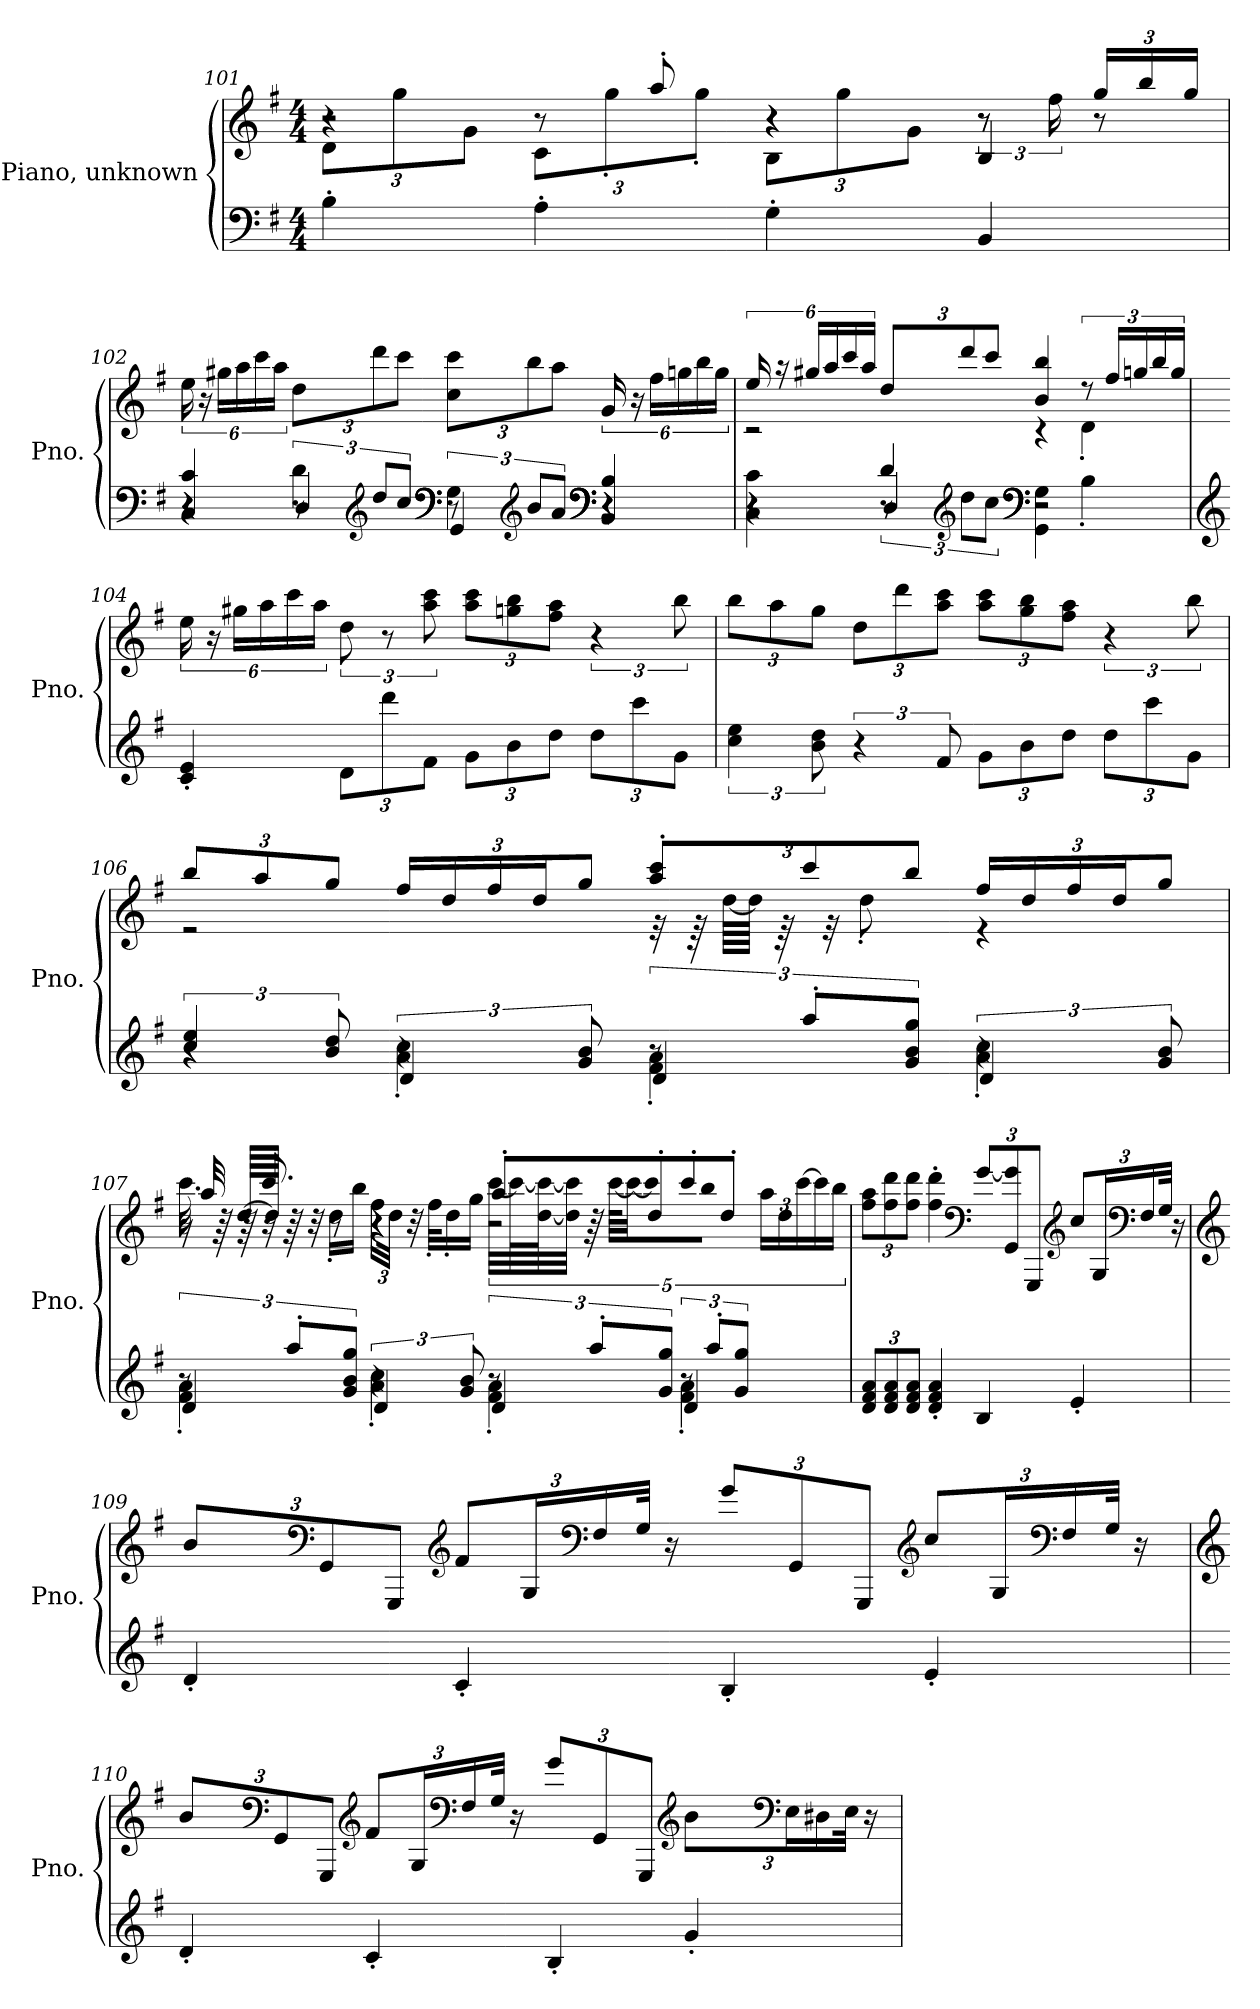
**kern	**kern
*part1	*part1
*staff2	*staff1
*I"Piano, unknown	*
*I'Pno.	*
*clefF4	*clefG2
*k[f#]	*k[f#]
*M4/4	*M4/4
=101	=101
*	*^
*	*	*Xbrackettup
*	*	*^
4B'\	4r	12d\L	2r
.	.	12gg\	.
.	.	12g\J	.
4A'\	8r	12c\L	.
.	.	12gg'\	.
.	8aa'/	.	.
.	.	12gg'\J	.
4G'\	4r	12B\L	4r
.	.	12gg\	.
.	.	12g\J	.
*	*	*brackettup	*
4BB/	8r	12r	4B/
.	.	24ff#\	.
*	*Xbrackettup	*	*
.	24gg/LL	8r	.
.	24bb/	.	.
.	24gg/JJ	.	.
*	*v	*v	*v
!!LO:LB:g=z
=102	=102
*^	*
*	*^	*
*	*	*	*brackettup
4C/ 4c/	4r	4r	24ee\
.	.	.	24r
.	.	.	24gg#X\LL
*	*	*	*Xbrackettup
.	.	.	24aa\
.	.	.	24ccc\
.	.	.	24aa\JJ
12r	4d\	4D/	12dd\L
*clefG2	*	*	*
12dd/L	.	.	12ddd\
12cc/J	.	.	12ccc\J
*clefF4	*	*	*
12r	4G\	4GG/	12cc\ 12ccc\L
*clefG2	*	*	*
12b/L	.	.	12bb\
12a/J	.	.	12aa\J
*clefF4	*	*	*
*	*	*	*brackettup
4BB/ 4B/	4r	4r	24g/
.	.	.	24r
.	.	.	24ff#\LL
*	*	*	*Xbrackettup
.	.	.	24ggn\
.	.	.	24bb\
.	.	.	24gg\JJ
!!LO:LB:g=z
=103	=103	=103	=103
*	*	*	*brackettup
*	*	*	*^
4r	4C\ 4c\	4r	24ee/	2r
.	.	.	24r	.
.	.	.	24gg#X/LL	.
*	*	*	*Xbrackettup	*
.	.	.	24aa/	.
.	.	.	24ccc/	.
.	.	.	24aa/JJ	.
4d/	12r	4D/	12dd/L	.
*clefG2	*	*	*	*
.	12dd\L	.	12ddd/	.
.	12cc\J	.	12ccc/J	.
*clefF4	*	*	*	*
2r	4GG\ 4G\	2r	4b/ 4bb/	4r
*	*	*	*brackettup	*
.	4B'\	.	12r	4d'\
.	.	.	24ff#/LL	.
*	*	*	*Xbrackettup	*
.	.	.	24ggn/	.
.	.	.	24bb/	.
.	.	.	24gg/JJ	.
*v	*v	*v	*	*
*	*v	*v
=104	=104
*clefG2	*
*	*brackettup
4c/' 4e/'	24ee\
.	24r
.	24gg#X\LL
*	*Xbrackettup
.	24aa\
.	24ccc\
.	24aa\JJ
*Xbrackettup	*brackettup
12d\L	12dd\
12ddd\	12r
12f#\J	12aa\ 12ccc\
*	*Xbrackettup
12g\L	12aa\ 12ccc\L
12b\	12ggn\ 12bb\
12dd\J	12ff#\ 12aa\J
*	*brackettup
12dd\L	6r
12ccc\	.
12g\J	12bb\
!!LO:PB:g=z
=105	=105
*brackettup	*Xbrackettup
6cc\ 6ee\	12bb\L
.	12aa\
12b\ 12dd\	12gg\J
6r	12dd\L
.	12ddd\
12f#/	12aa\ 12ccc\J
*Xbrackettup	*
12g\L	12aa\ 12ccc\L
12b\	12gg\ 12bb\
12dd\J	12ff#\ 12aa\J
*	*brackettup
12dd\L	6r
12ccc\	.
12g\J	12bb\
=106	=106
*brackettup	*Xbrackettup
*^	*^
*	*^	*	*
6cc/ 6ee/	4r	4r	12bb/L	2r
.	.	.	12aa/	.
12b/ 12dd/	.	.	12gg/J	.
6r	4a\' 4cc\'	4d/	24ff#/LL	.
.	.	.	24dd/	.
.	.	.	24ff#/	.
.	.	.	24dd/J	.
12g/ 12b/	.	.	12gg/J	.
12r	4f#\' 4a\'	4d/	12aa/' 12ccc/'L	32r
.	.	.	.	64r
.	.	.	.	[64dd\LLLL
.	.	.	.	64dd\JJJJ]
.	.	.	.	64r
12aa'/L	.	.	12ccc/	.
.	.	.	.	32r
.	.	.	.	8dd'\
12g/ 12b/ 12gg/J	.	.	12bb/J	.
6r	4a\' 4cc\'	4d/	24ff#/LL	4r
.	.	.	24dd/	.
.	.	.	24ff#/	.
.	.	.	24dd/J	.
12g/ 12b/	.	.	12gg/J	.
!!LO:LB:g=z
=107	=107	=107	=107	=107
*	*	*	*	*^
12r	4f#\' 4a\'	4d/	16r	32.ccc\	32aa/
.	.	.	.	.	64r
.	.	.	.	64r	[64dd/LLLL
.	.	.	8.ccc'/	16r	64dd/JJJJ]
.	.	.	.	.	64r
12aa'/L	.	.	.	.	.
.	.	.	.	.	32r
.	.	.	.	16dd'\LL	8r
12g/ 12b/ 12gg/J	.	.	.	.	.
.	.	.	.	16bb\JJ	.
6r	4a\' 4cc\'	4d/	4r	24ff#\LL	4r
.	.	.	.	48dd\JJk	.
.	.	.	.	32r	.
.	.	.	.	32ff#'\KLL	.
.	.	.	.	16dd'\	.
12g/ 12b/	.	.	.	.	.
.	.	.	.	16gg\JJ	.
*	*	*	*	*brackettup	*
12r	4f#\' 4a\'	4d/	2r	[40ccc\LLL	8aa'/L
.	.	.	.	80ccc\L_	.
.	.	.	.	[80dd\ 80ccc\_J	.
.	.	.	.	40dd\] 40ccc\]JJJ	.
.	.	.	.	80r	.
12aa'/L	.	.	.	.	.
.	.	.	.	[80ccc\KLLL	.
.	.	.	.	40ccc\J_	.
.	.	.	.	16ccc\]	8dd'/
12g/ 12gg/J	.	.	.	.	.
.	.	.	.	16bb\JJ	.
*	*	*	*	*Xbrackettup	*
12r	4f#\' 4a\'	4d/	.	24aa\LL	8ccc'/
.	.	.	.	24dd\	.
12aa'/L	.	.	.	[24ccc\	.
.	.	.	.	16ccc\]	8dd'/J
12g/ 12gg/J	.	.	.	.	.
.	.	.	.	16bb\JJ	.
*v	*v	*v	*	*	*
*	*v	*v	*v
!!LO:LB:g=z
=108	=108
*Xbrackettup	*
12d/ 12f#/ 12a/L	12ff#\ 12aa\L
12d/ 12f#/ 12a/	12ff#\ 12ddd\
12d/ 12f#/ 12a/J	12ff#\ 12ddd\J
4d/' 4f#/' 4a/'	4ff#\' 4ddd\'
*	*clefF4
4B/	[12g/L
.	12GG/ 12g/]
.	12GGG/J
*	*clefG2
4e'/	12cc/L
.	24G/L
*	*clefF4
.	24F#/
.	48G/JJk
.	16r
=109	=109
*	*clefG2
4d'/	12b/L
*	*clefF4
.	12GG/
.	12GGG/J
*	*clefG2
4c'/	12f#/L
.	24G/L
*	*clefF4
.	24F#/
.	48G/JJk
.	16r
4B'/	12g/L
.	12GG/
.	12GGG/J
*	*clefG2
4e'/	12cc/L
.	24G/L
*	*clefF4
.	24F#/
.	48G/JJk
.	16r
!!LO:LB:g=z
=110	=110
*	*clefG2
4d'/	12b/L
*	*clefF4
.	12GG/
.	12GGG/J
*	*clefG2
4c'/	12f#/L
.	24G/L
*	*clefF4
.	24F#/
.	48G/JJk
.	16r
4B'/	12g/L
.	12GG/
.	12GGG/J
*	*clefG2
4g'/	12b\L
*	*clefF4
.	24E\L
.	24D#X\
.	48E\JJk
.	16r
=	=
*-	*-
